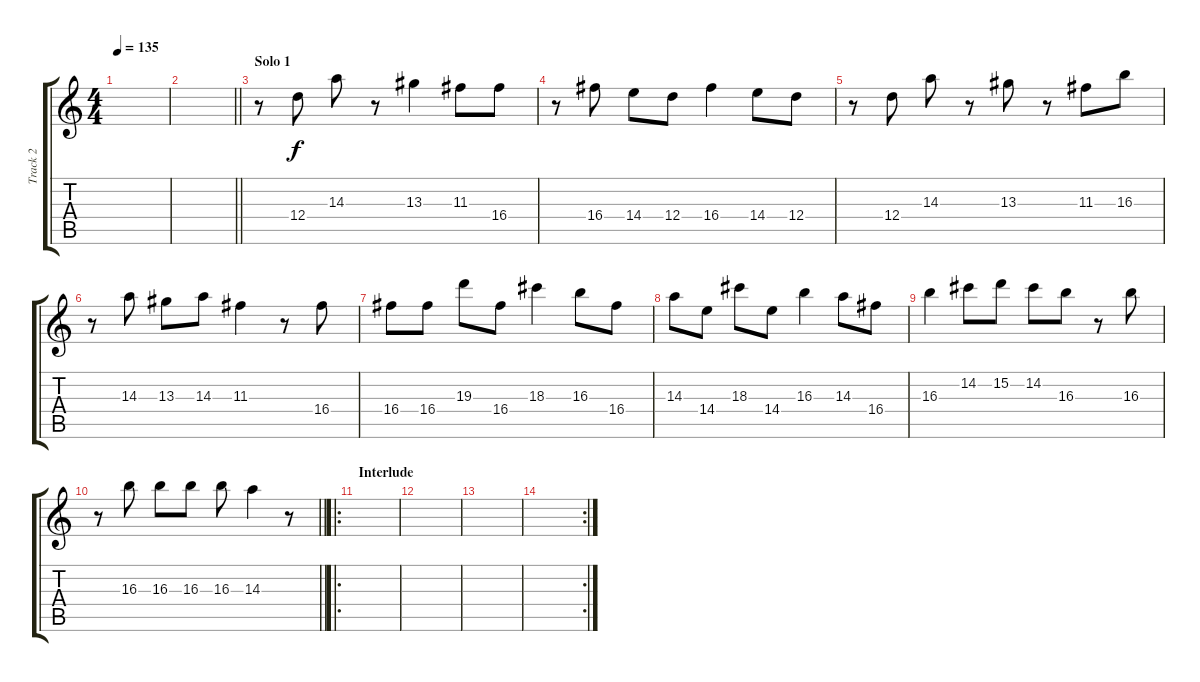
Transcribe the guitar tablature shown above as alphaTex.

\track ("Track 2" "Track 2") {instrument distortionguitar}
\staff {score tabs}
\tuning (E4 B3 G3 D3 A2 E2) {hide}
\ts (4 4)
\tempo 135
\clef g2
\ks c
|
\barLineRight lightlight
|
\section ("" "Solo 1")
r.8 12.4.8 14.3.8 r.8 13.3.4 11.3.8 16.4.8 |
r.8 16.4.8 14.4.8 12.4.8 16.4.4 14.4.8 12.4.8 |
r.8 12.4.8 14.3.8 r.8 13.3.8 r.8 11.3.8 16.3.8 |
r.8 14.3.8 13.3.8 14.3.8 11.3.4 r.8 16.4.8 |
16.4.8 16.4.8 19.3.8 16.4.8 18.3.4 16.3.8 16.4.8 |
14.3.8 14.4.8 18.3.8 14.4.8 16.3.4 14.3.8 16.4.8 |
16.3.4 14.2.8 15.2.8 14.2.8 16.3.8 r.8 16.3.8 |
\barLineRight lightlight
r.8 16.3.8 16.3.8 16.3.8 16.3.8 14.3.4 r.8 |
\ro
\section ("" "Interlude")
|
|
|
\rc 2
